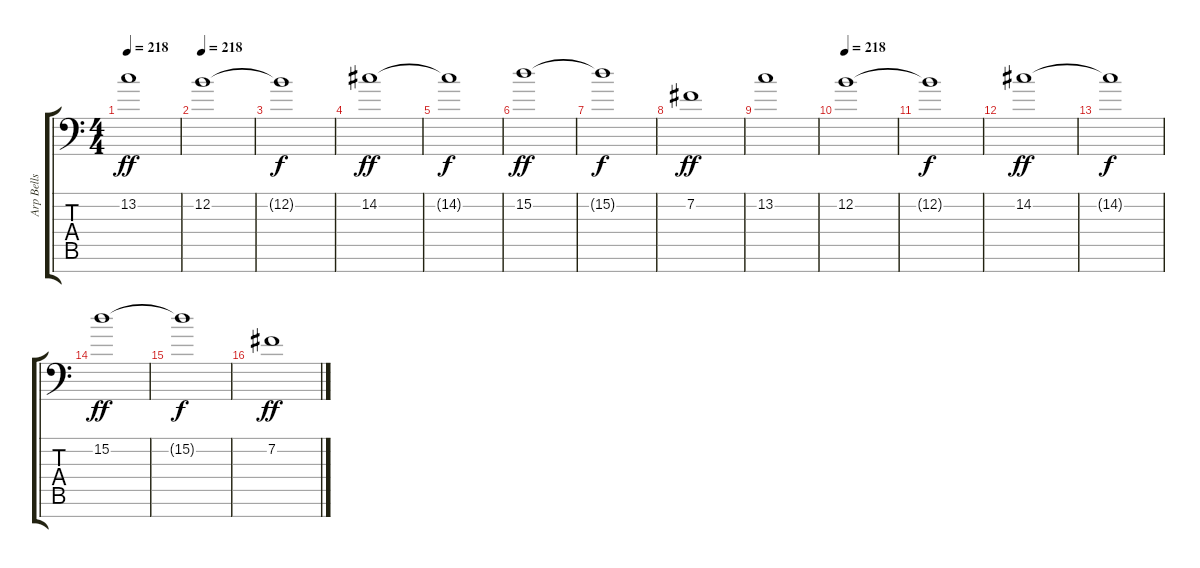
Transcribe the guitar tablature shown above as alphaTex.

\track ("Arp Bells" "Arp Bells") {instrument tubularbells}
\staff {score tabs}
\tuning (C8 B3 G3 D3 A2 E2 A-1) {hide}
\ts (4 4)
\tempo 218
\clef f4
\ks c
13.2.1{dy ff} |
\tempo 218
12.2.1 |
12.2{t}.1{dy f} |
14.2.1{dy ff} |
14.2{t}.1{dy f} |
15.2.1{dy ff} |
15.2{t}.1{dy f} |
7.2.1{dy ff} |
13.2.1 |
\tempo 218
12.2.1 |
12.2{t}.1{dy f} |
14.2.1{dy ff} |
14.2{t}.1{dy f} |
15.2.1{dy ff} |
15.2{t}.1{dy f} |
7.2.1{dy ff}
